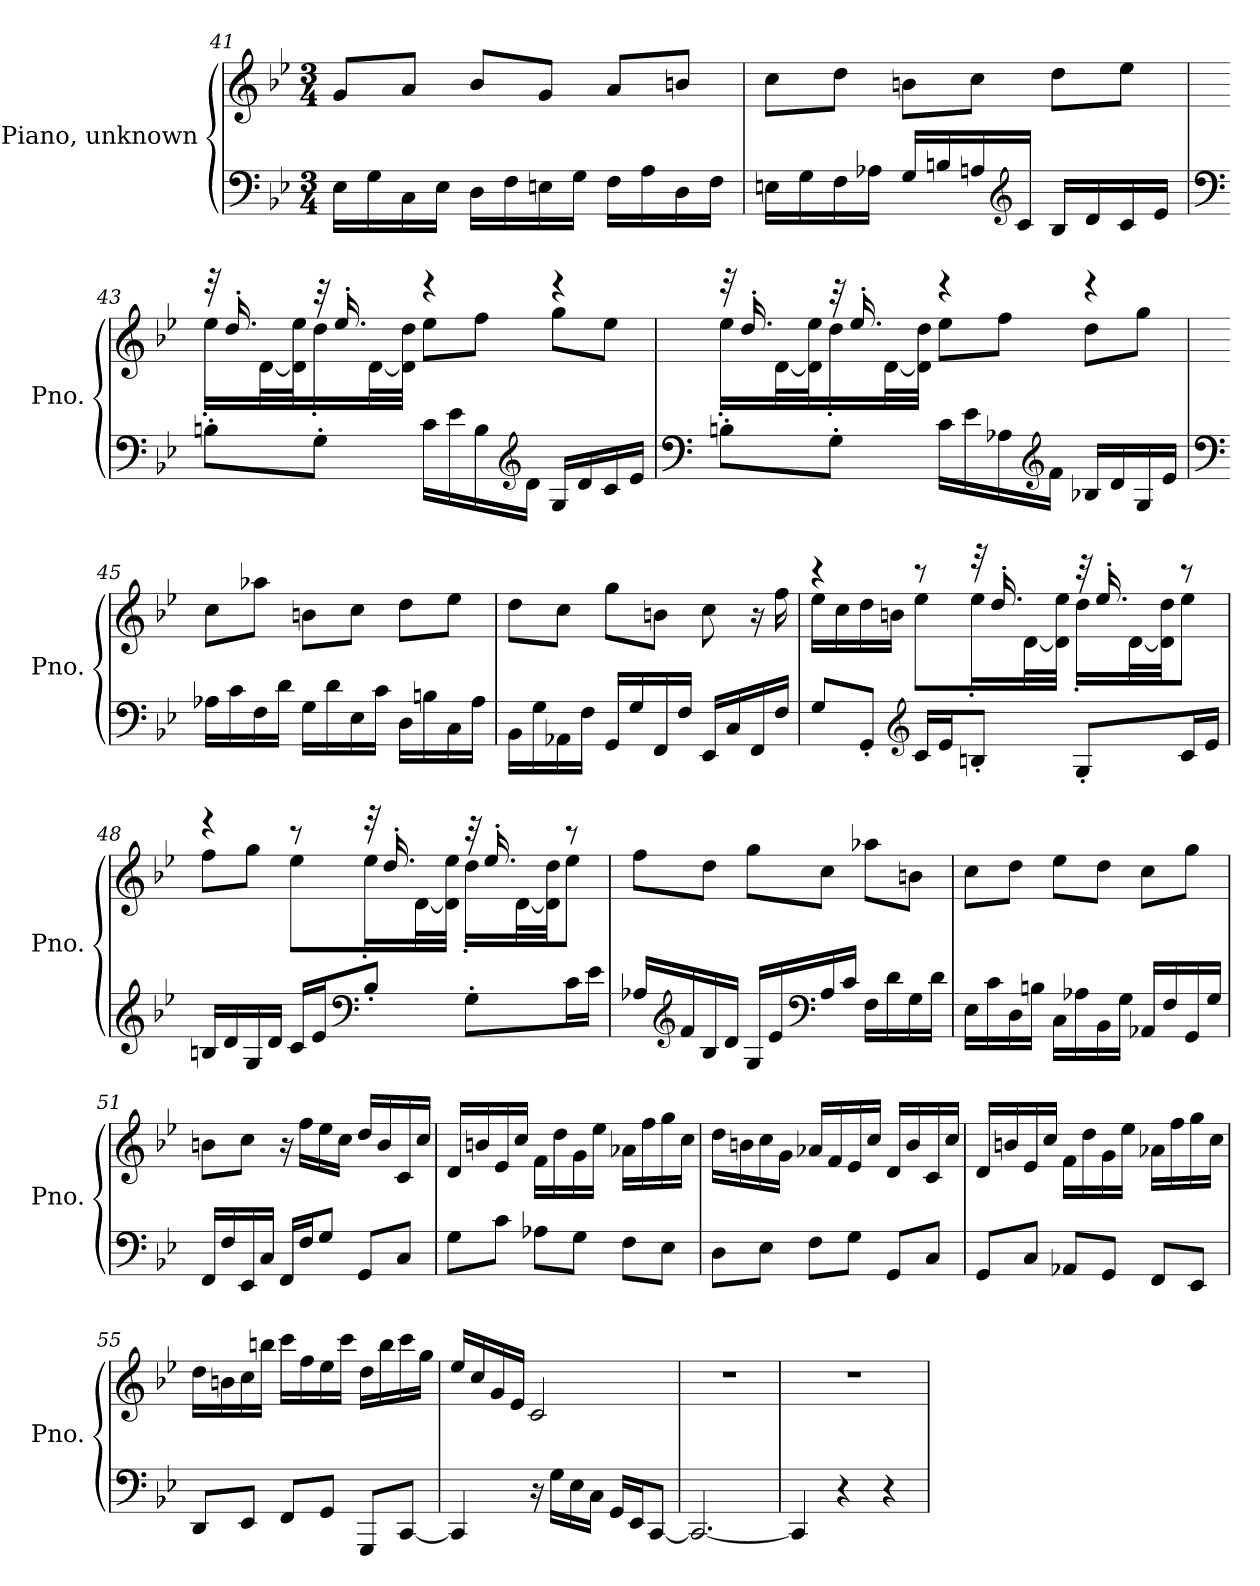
**kern	**kern
*part1	*part1
*staff2	*staff1
*I"Piano, unknown	*
*I'Pno.	*
*clefF4	*clefG2
*k[b-e-]	*k[b-e-]
*M3/4	*M3/4
=41	=41
16E-\LL	8g/L
16G\	.
16C\	8a/J
16E-\JJ	.
16D\LL	8b-/L
16F\	.
16En\	8g/J
16G\JJ	.
16F\LL	8a/L
16A\	.
16D\	8bn/J
16F\JJ	.
=42	=42
16En\LL	8cc\L
16G\	.
16F\	8dd\J
16A-X\JJ	.
16G/LL	8bn\L
16Bn/	.
16An/	8cc\J
*clefG2	*
16c/JJ	.
16B/LL	8dd\L
16d/	.
16c/	8ee-\J
16e-/JJ	.
!!LO:LB:g=z
=43	=43
*clefF4	*
*	*^
8Bn'\L	32r	16ee-'\LL
.	16.dd'/	.
.	.	[32d\L
.	.	32d\] 32ee-\J
8G'\J	32r	16dd'\
.	16.ee-'/	.
.	.	[32d\L
.	.	32d\] 32dd\JJJ
16c\LL	4r	8ee-\L
16e-\	.	.
16B\	.	8ff\J
*clefG2	*	*
16d\JJ	.	.
16G/LL	4r	8gg\L
16d/	.	.
16c/	.	8ee-\J
16e-/JJ	.	.
=44	=44	=44
*clefF4	*	*
8Bn'\L	32r	16ee-'\LL
.	16.dd'/	.
.	.	[32d\L
.	.	32d\] 32ee-\J
8G'\J	32r	16dd'\
.	16.ee-'/	.
.	.	[32d\L
.	.	32d\] 32dd\JJJ
16c\LL	4r	8ee-\L
16e-\	.	.
16A-X\	.	8ff\J
*clefG2	*	*
16f\JJ	.	.
16B-X/LL	4r	8dd\L
16d/	.	.
16G/	.	8gg\J
16e-/JJ	.	.
*	*v	*v
!!LO:LB:g=z
=45	=45
*clefF4	*
16A-X\LL	8cc\L
16c\	.
16F\	8aa-X\J
16d\JJ	.
16G\LL	8bn\L
16d\	.
16E-\	8cc\J
16c\JJ	.
16D\LL	8dd\L
16Bn\	.
16C\	8ee-\J
16A-\JJ	.
=46	=46
16BB-\LL	8dd\L
16G\	.
16AA-X\	8cc\J
16F\JJ	.
16GG/LL	8gg\L
16G/	.
16FF/	8bn\J
16F/JJ	.
16EE-/LL	8cc\
16C/	.
16FF/	16r
16F/JJ	16ff\
!!LO:LB:g=z
=47	=47
*	*^
8G/L	4r	16ee-\LL
.	.	16cc\
8GG'/J	.	16dd\
.	.	16bn\JJ
*clefG2	*	*
16c/LL	8r	8ee-\L
16e-/J	.	.
8Bn'/J	32r	16ee-'\L
.	16.dd'/	.
.	.	[32d\L
.	.	32d\] 32ee-\JJJ
8G'/L	32r	16dd'\LL
.	16.ee-'/	.
.	.	[32d\L
.	.	32d\] 32dd\JJ
16c/L	8r	8ee-\J
16e-/JJ	.	.
=48	=48	=48
16Bn/LL	4r	8ff\L
16d/	.	.
16G/	.	8gg\J
16d/JJ	.	.
16c/LL	8r	8ee-\L
16e-/J	.	.
*clefF4	*	*
8B'/J	32r	16ee-'\L
.	16.dd'/	.
.	.	[32d\L
.	.	32d\] 32ee-\JJJ
8G'\L	32r	16dd'\LL
.	16.ee-'/	.
.	.	[32d\L
.	.	32d\] 32dd\JJ
16c\L	8r	8ee-\J
16e-\JJ	.	.
*	*v	*v
!!LO:LB:g=z
=49	=49
16A-X/LL	8ff\L
*clefG2	*
16f/	.
16B-/	8dd\J
16d/JJ	.
16G/LL	8gg\L
16e-/	.
*clefF4	*
16A-/	8cc\J
16c/JJ	.
16F\LL	8aa-X\L
16d\	.
16G\	8bn\J
16d\JJ	.
=50	=50
16E-\LL	8cc\L
16c\	.
16D\	8dd\J
16Bn\JJ	.
16C\LL	8ee-\L
16A-X\	.
16BB-\	8dd\J
16G\JJ	.
16AA-X/LL	8cc\L
16F/	.
16GG/	8gg\J
16G/JJ	.
=51	=51
16FF/LL	8bn\L
16F/	.
16EE-/	8cc\J
16C/JJ	.
16FF/LL	16r
16F/J	16ff\LL
8G/J	16ee-\
.	16cc\JJ
8GG/L	16dd/LL
.	16b/
8C/J	16c/
.	16cc/JJ
!!LO:PB:g=z
=52	=52
8G\L	16d/LL
.	16bn/
8c\J	16e-/
.	16cc/JJ
8A-X\L	16f\LL
.	16dd\
8G\J	16g\
.	16ee-\JJ
8F\L	16a-X\LL
.	16ff\
8E-\J	16gg\
.	16cc\JJ
=53	=53
8D\L	16dd\LL
.	16bn\
8E-\J	16cc\
.	16g\JJ
8F\L	16a-X/LL
.	16f/
8G\J	16e-/
.	16cc/JJ
8GG/L	16d/LL
.	16b/
8C/J	16c/
.	16cc/JJ
=54	=54
8GG/L	16d/LL
.	16bn/
8C/J	16e-/
.	16cc/JJ
8AA-X/L	16f\LL
.	16dd\
8GG/J	16g\
.	16ee-\JJ
8FF/L	16a-X\LL
.	16ff\
8EE-/J	16gg\
.	16cc\JJ
!!LO:LB:g=z
=55	=55
8DD/L	16dd\LL
.	16bn\
8EE-/J	16cc\
.	16bbn\JJ
8FF/L	16ccc\LL
.	16ff\
8GG/J	16ee-\
.	16ccc\JJ
8GGG/L	16dd\LL
.	16bb\
[8CC/J	16ccc\
.	16gg\JJ
=56	=56
4CC/]	16ee-/LL
.	16cc/
.	16g/
.	16e-/JJ
16r	2c/
16G\LL	.
16E-\	.
16C\JJ	.
16GG/LL	.
16EE-/J	.
[8CC/J	.
=57	=57
2.CC/_	2.r
=58	=58
4CC/]	2.r
4r	.
4r	.
=	=
*-	*-
